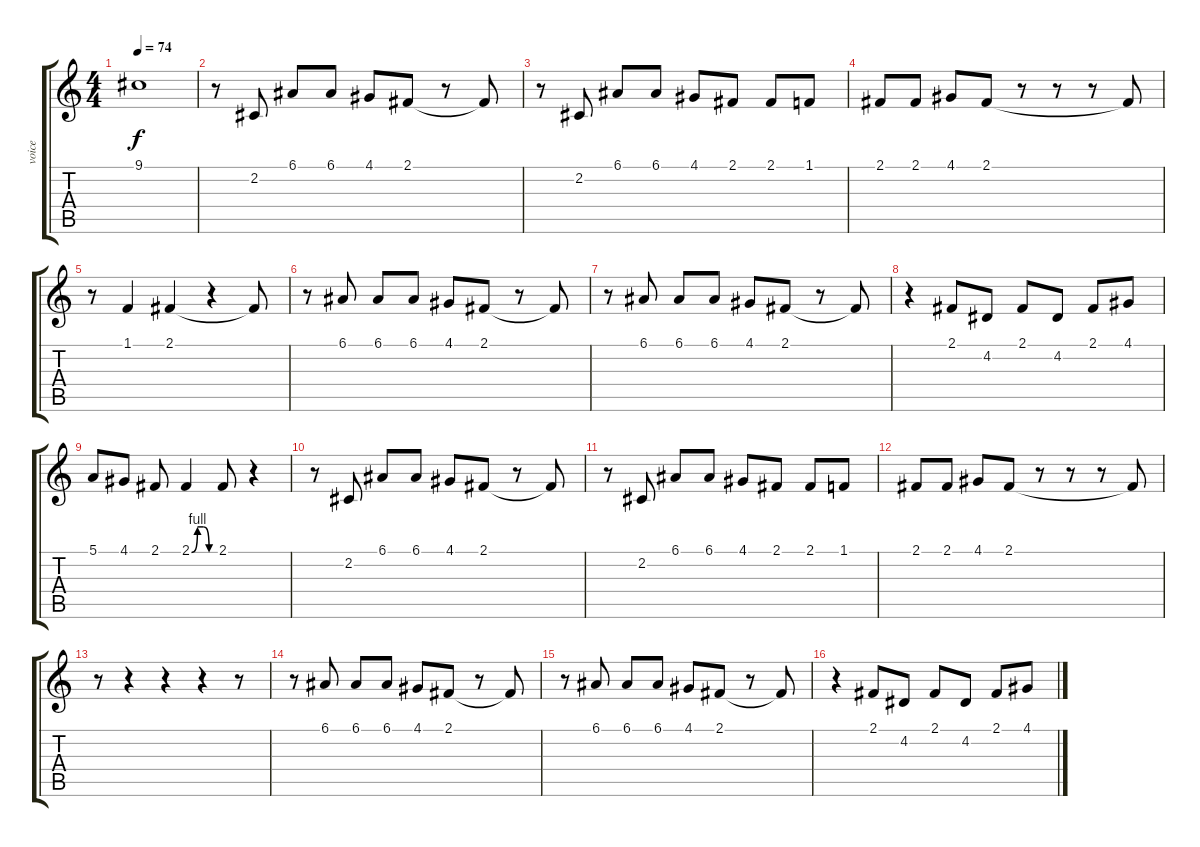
\track ("voice" "voice") {instrument recorder}
\staff {score tabs}
\tuning (E4 B3 G3 D3 A2 E2) {hide}
\ts (4 4)
\tempo 74
\clef g2
\ks c
9.1{t}.1{dy f} |
r.8 2.2.8 6.1.8 6.1.8 4.1.8 2.1.8 r.8 2.1{t}.8 |
r.8 2.2.8 6.1.8 6.1.8 4.1.8 2.1.8 2.1.8 1.1.8 |
2.1.8 2.1.8 4.1.8 2.1.8 r.8 r.8 r.8 2.1{t}.8 |
r.8 1.1.4 2.1.4 r.4 2.1{t}.8 |
r.8 6.1.8 6.1.8 6.1.8 4.1.8 2.1.8 r.8 2.1{t}.8 |
r.8 6.1.8 6.1.8 6.1.8 4.1.8 2.1.8 r.8 2.1{t}.8 |
r.4 2.1.8 4.2.8 2.1.8 4.2.8 2.1.8 4.1.8 |
5.1.8 4.1.8 2.1.8 2.1{be (custom 0 0 15 4 30 4 45 0 60 0)}.4 2.1.8 r.4 |
r.8 2.2.8 6.1.8 6.1.8 4.1.8 2.1.8 r.8 2.1{t}.8 |
r.8 2.2.8 6.1.8 6.1.8 4.1.8 2.1.8 2.1.8 1.1.8 |
2.1.8 2.1.8 4.1.8 2.1.8 r.8 r.8 r.8 2.1{t}.8 |
r.8 r.4 r.4 r.4 r.8 |
r.8 6.1.8 6.1.8 6.1.8 4.1.8 2.1.8 r.8 2.1{t}.8 |
r.8 6.1.8 6.1.8 6.1.8 4.1.8 2.1.8 r.8 2.1{t}.8 |
r.4 2.1.8 4.2.8 2.1.8 4.2.8 2.1.8 4.1.8
